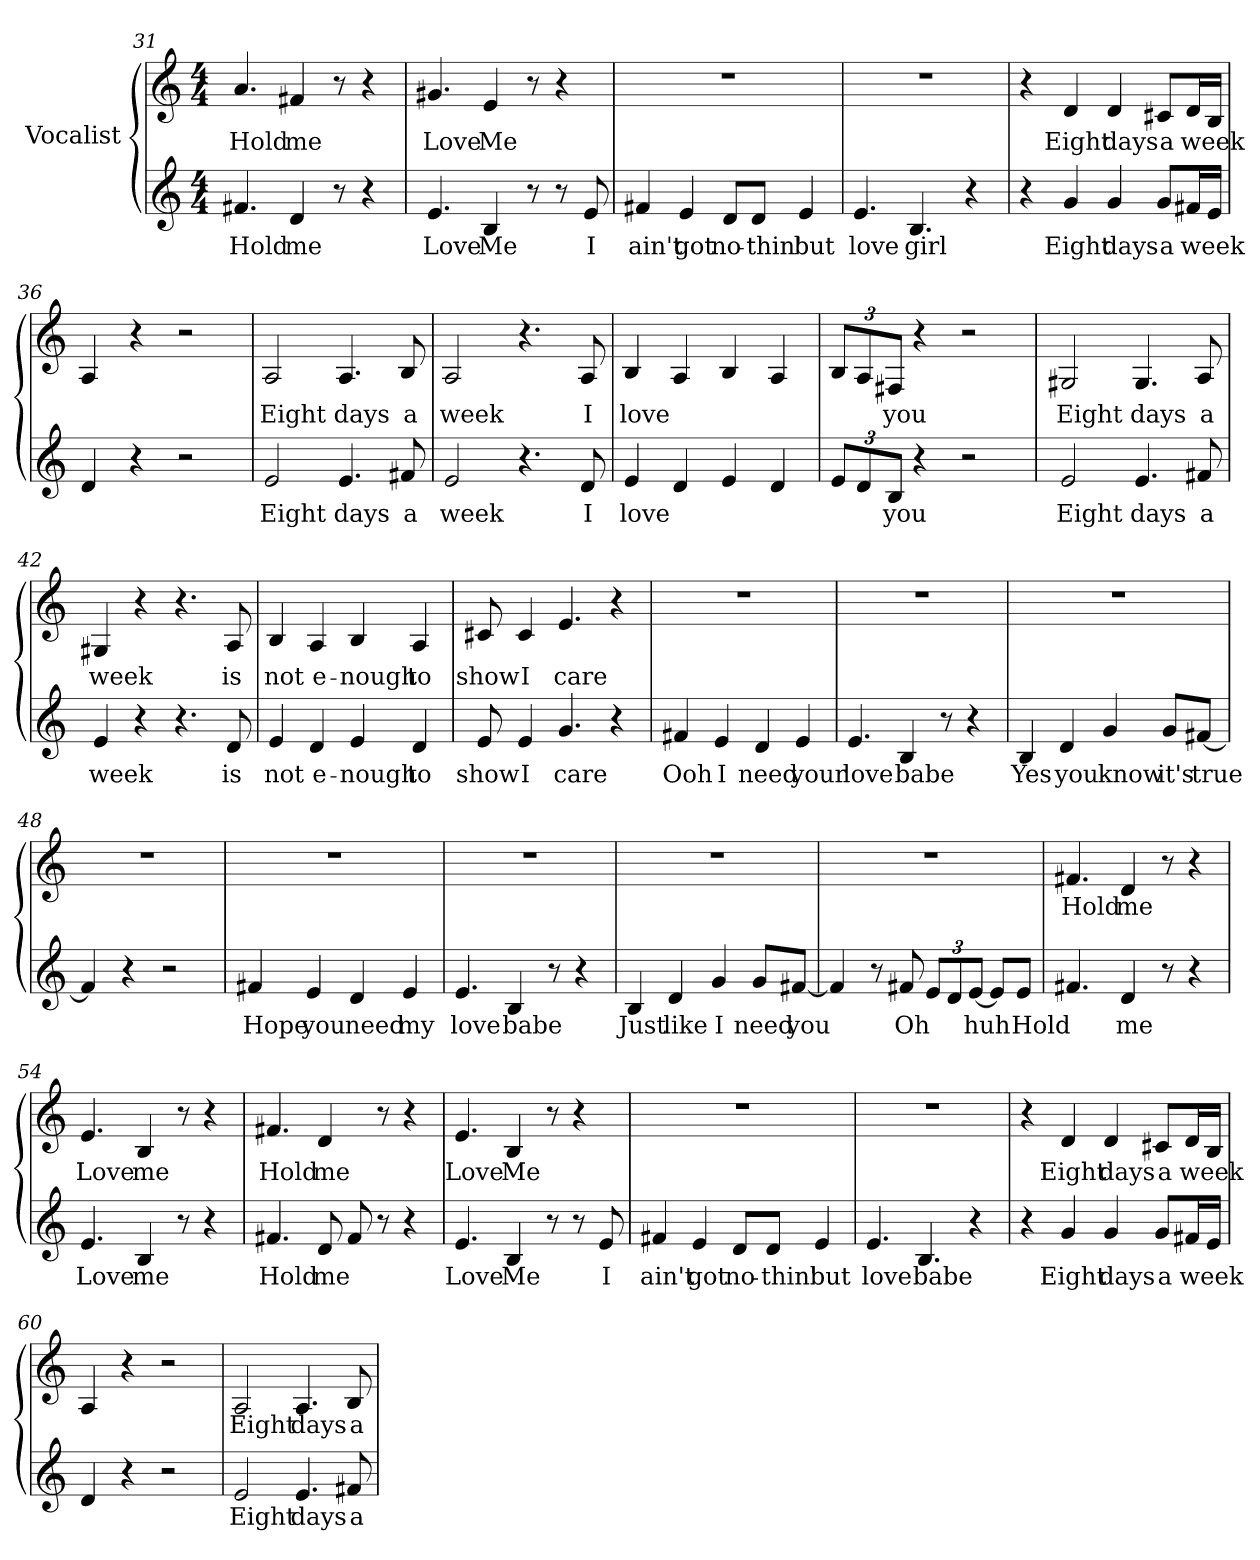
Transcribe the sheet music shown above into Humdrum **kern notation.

**kern	**text	**kern	**text
*part1	*part1	*part1	*part1
*staff2	*staff2	*staff1	*staff1
*I"Vocalist	*	*	*
*clefG2	*	*clefG2	*
*M4/4	*	*M4/4	*
=31	=31	=31	=31
4.f#X	Hold	4.a	Hold
4d	me	4f#X	me
8r	.	8r	.
4r	.	4r	.
=32	=32	=32	=32
4.e	Love	4.g#X	Love
4B	Me	4e	Me
8r	.	8r	.
8r	.	4r	.
8e	I	.	.
=33	=33	=33	=33
4f#X	ain't	1r	.
4e	got	.	.
8d/L	no-	.	.
8d/J	-thin'	.	.
4e	but	.	.
=34	=34	=34	=34
4.e	love	1r	.
4.B	girl	.	.
4r	.	.	.
=35	=35	=35	=35
4r	.	4r	.
4g	Eight	4d	Eight
4g	days	4d	days
8g/L	a	8c#X/L	a
16f#X/L	week	16d/L	week
16e/JJ	_	16B/JJ	_
=36	=36	=36	=36
4d	_	4A	_
4r	.	4r	.
2r	.	2r	.
=37	=37	=37	=37
2e	Eight	2A	Eight
4.e	days	4.A	days
8f#X	a	8B	a
=38	=38	=38	=38
2e	week	2A	week
4.r	.	4.r	.
8d	I	8A	I
=39	=39	=39	=39
4e	love	4B	love
4d	_	4A	_
4e	_	4B	_
4d	_	4A	_
=40	=40	=40	=40
12e/L	_	12B/L	_
12d/	_	12A/	_
12B/J	you	12F#X/J	you
4r	.	4r	.
2r	.	2r	.
=41	=41	=41	=41
2e	Eight	2G#X	Eight
4.e	days	4.G#	days
8f#X	a	8A	a
=42	=42	=42	=42
4e	week	4G#X	week
4r	.	4r	.
4.r	.	4.r	.
8d	is	8A	is
=43	=43	=43	=43
4e	not	4B	not
4d	e-	4A	e-
4e	-nough	4B	-nough
4d	to	4A	to
=44	=44	=44	=44
8e	show	8c#X	show
4e	I	4c#	I
4.g	care	4.e	care
4r	.	4r	.
=45	=45	=45	=45
4f#X	Ooh	1r	.
4e	I	.	.
4d	need	.	.
4e	your	.	.
=46	=46	=46	=46
4.e	love	1r	.
4B	babe	.	.
8r	.	.	.
4r	.	.	.
=47	=47	=47	=47
4B	Yes	1r	.
4d	you	.	.
4g	know	.	.
8g/L	it's	.	.
[8f#X/J	true	.	.
=48	=48	=48	=48
4f#]	_	1r	.
4r	.	.	.
2r	.	.	.
=49	=49	=49	=49
4f#X	Hope	1r	.
4e	you	.	.
4d	need	.	.
4e	my	.	.
=50	=50	=50	=50
4.e	love	1r	.
4B	babe	.	.
8r	.	.	.
4r	.	.	.
=51	=51	=51	=51
4B	Just	1r	.
4d	like	.	.
4g	I	.	.
8g/L	need	.	.
[8f#X/J	you	.	.
=52	=52	=52	=52
4f#]	_	1r	.
8r	.	.	.
8f#X	Oh	.	.
12e/L	_	.	.
12d/	_	.	.
[12e/J	huh	.	.
8e/L]	_	.	.
8e/J	Hold	.	.
=53	=53	=53	=53
4.f#X	_	4.f#X	Hold
4d	me	4d	me
8r	.	8r	.
4r	.	4r	.
=54	=54	=54	=54
4.e	Love	4.e	Love
4B	me	4B	me
8r	.	8r	.
4r	.	4r	.
=55	=55	=55	=55
4.f#X	Hold	4.f#X	Hold
8d	me	4d	me
8f#	_	.	.
8r	.	8r	.
4r	.	4r	.
=56	=56	=56	=56
4.e	Love	4.e	Love
4B	Me	4B	Me
8r	.	8r	.
8r	.	4r	.
8e	I	.	.
=57	=57	=57	=57
4f#X	ain't	1r	.
4e	got	.	.
8d/L	no-	.	.
8d/J	-thin'	.	.
4e	but	.	.
=58	=58	=58	=58
4.e	love	1r	.
4.B	babe	.	.
4r	.	.	.
=59	=59	=59	=59
4r	.	4r	.
4g	Eight	4d	Eight
4g	days	4d	days
8g/L	a	8c#X/L	a
16f#X/L	week	16d/L	week
16e/JJ	_	16B/JJ	_
=60	=60	=60	=60
4d	_	4A	_
4r	.	4r	.
2r	.	2r	.
=61	=61	=61	=61
2e	Eight	2A	Eight
4.e	days	4.A	days
8f#X	a	8B	a
=	=	=	=
*-	*-	*-	*-
